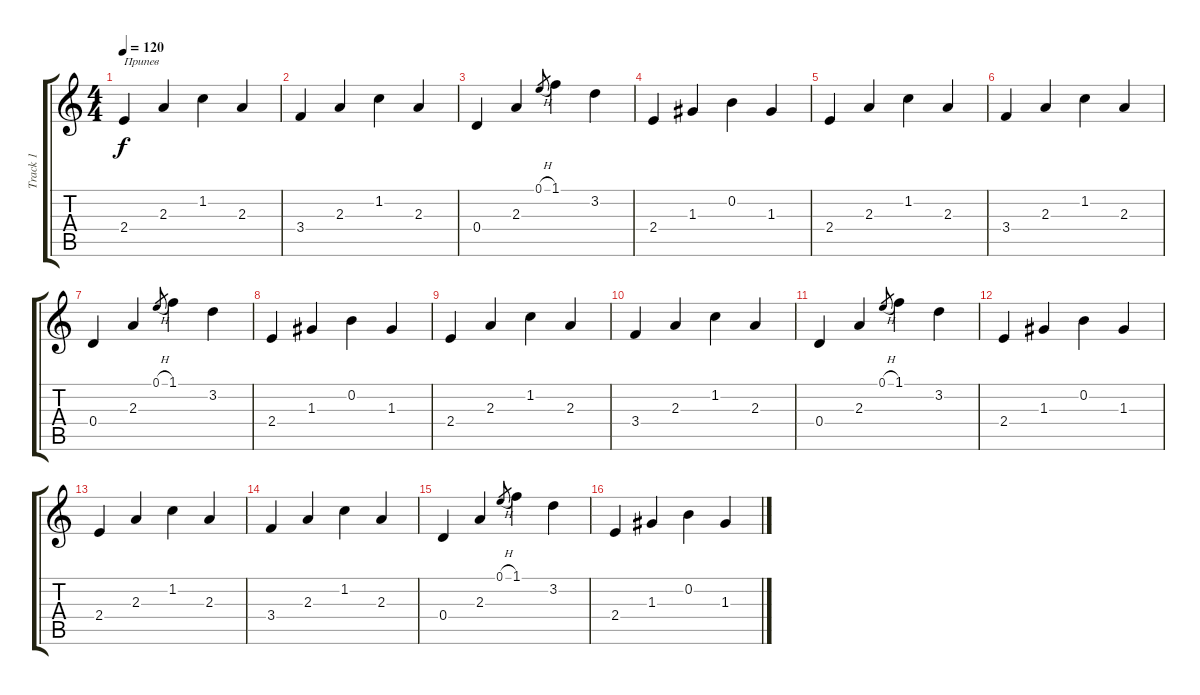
\track ("Track 1" "Track 1") {instrument acousticguitarsteel}
\staff {score tabs}
\tuning (E4 B3 G3 D3 A2 E2) {hide}
\ts (4 4)
\tempo 120
\clef g2
\ks c
2.4.4{txt "Припев" dy f} 2.3.4 1.2.4 2.3.4 |
3.4.4 2.3.4 1.2.4 2.3.4 |
0.4.4 2.3.4 0.1{h}.8{gr} 1.1.4 3.2.4 |
2.4.4 1.3.4 0.2.4 1.3.4 |
2.4.4 2.3.4 1.2.4 2.3.4 |
3.4.4 2.3.4 1.2.4 2.3.4 |
0.4.4 2.3.4 0.1{h}.8{gr} 1.1.4 3.2.4 |
2.4.4 1.3.4 0.2.4 1.3.4 |
2.4.4 2.3.4 1.2.4 2.3.4 |
3.4.4 2.3.4 1.2.4 2.3.4 |
0.4.4 2.3.4 0.1{h}.8{gr} 1.1.4 3.2.4 |
2.4.4 1.3.4 0.2.4 1.3.4 |
2.4.4 2.3.4 1.2.4 2.3.4 |
3.4.4 2.3.4 1.2.4 2.3.4 |
0.4.4 2.3.4 0.1{h}.8{gr} 1.1.4 3.2.4 |
2.4.4 1.3.4 0.2.4 1.3.4
